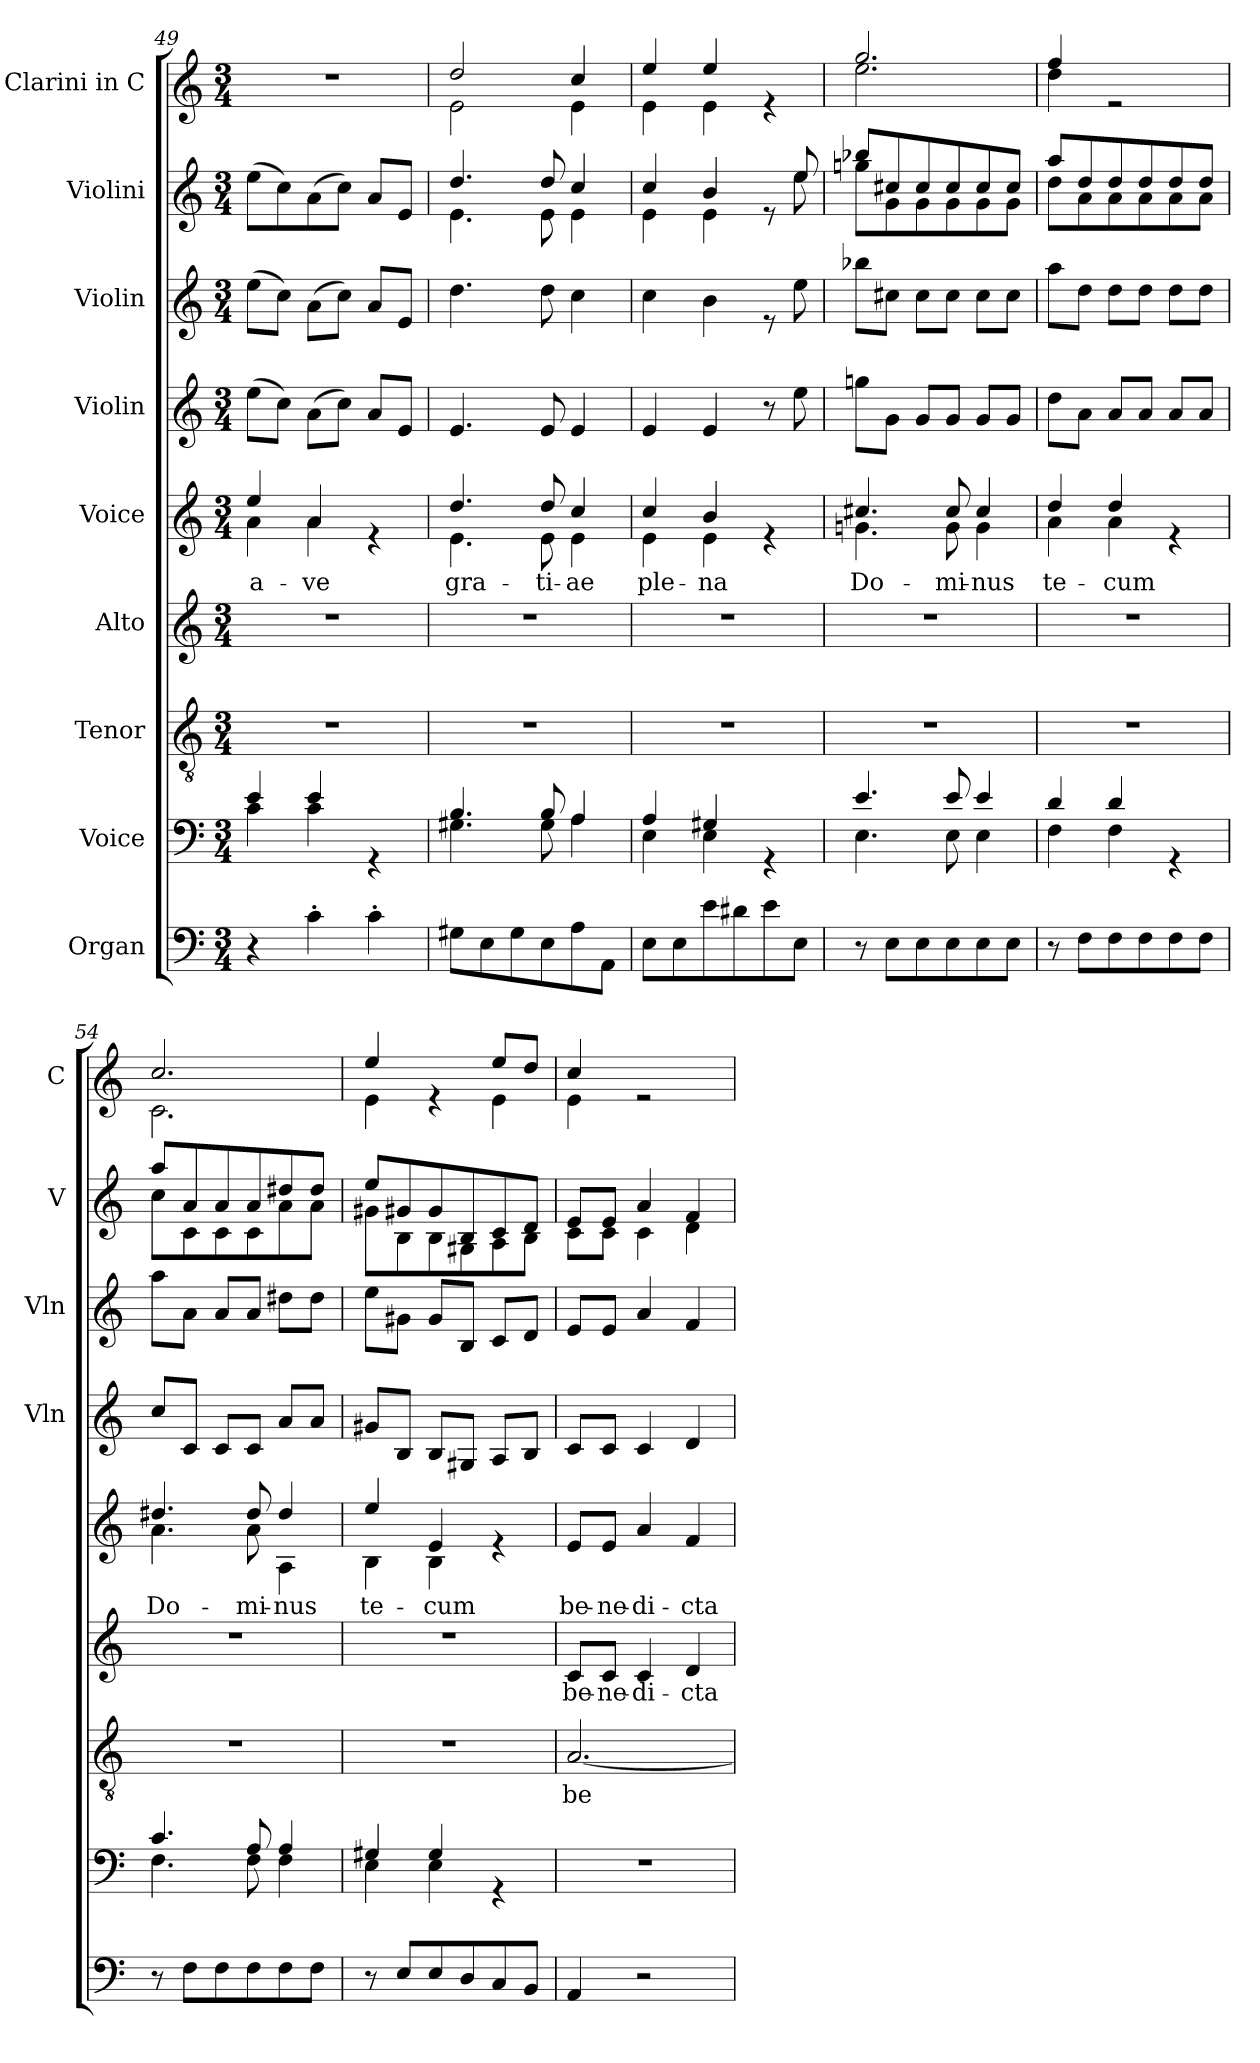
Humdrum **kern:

**kern	**kern	**kern	**text	**kern	**text	**kern	**text	**kern	**kern	**kern	**kern
*part9	*part8	*part7	*part7	*part6	*part6	*part5	*part5	*part4	*part3	*part2	*part1
*staff9	*staff8	*staff7	*staff7	*staff6	*staff6	*staff5	*staff5	*staff4	*staff3	*staff2	*staff1
*I"Organ	*I"Voice	*I"Tenor	*	*I"Alto	*	*I"Voice	*	*I"Violin	*I"Violin	*I"Violini	*I"Clarini in C
*	*	*	*	*	*	*	*	*I'Vln	*I'Vln	*I'V	*I'C
*clefF4	*clefF4	*clefGv2	*	*clefG2	*	*clefG2	*	*clefG2	*clefG2	*clefG2	*clefG2
*k[]	*k[]	*k[]	*	*k[]	*	*k[]	*	*k[]	*k[]	*k[]	*k[]
*M3/4	*M3/4	*M3/4	*	*M3/4	*	*M3/4	*	*M3/4	*M3/4	*M3/4	*M3/4
=49	=49	=49	=49	=49	=49	=49	=49	=49	=49	=49	=49
*	*^	*	*	*	*	*	*	*	*	*	*
!	!	!	!	!	!	!	!	!LO:LY:b	!	!	!	!
*	*	*	*	*	*	*	*^	*	*	*	*	*
4r	4e/	4c\	2.r	.	2.r	.	4ee/	4a\	a-	(8ee\L	(8ee\L	(8ee\L	2.r
.	.	.	.	.	.	.	.	.	.	8cc\J)	8cc\J)	8cc\)	.
!	!	!	!	!	!	!	!	!	!LO:LY:b	!	!	!	!
4c'\	4e/	4c\	.	.	.	.	4a/	4a\	-ve	(8a\L	(8a\L	(8a\	.
.	.	.	.	.	.	.	.	.	.	8cc\J)	8cc\J)	8cc\J)	.
4c'\	4rGG	4ryy	.	.	.	.	4re	4ryy	.	8a/L	8a/L	8a/L	.
.	.	.	.	.	.	.	.	.	.	8e/J	8e/J	8e/J	.
=50	=50	=50	=50	=50	=50	=50	=50	=50	=50	=50	=50	=50	=50
!	!	!	!	!	!	!	!	!	!LO:LY:b	!	!	!	!
*	*	*	*	*	*	*	*	*	*	*	*	*^	*^
8G#X\L	4.B/	4.G#X\	2.r	.	2.r	.	4.dd/	4.e\	gra-	4.e/	4.dd\	4.dd/	4.e\	2dd/	2e\
8E\	.	.	.	.	.	.	.	.	.	.	.	.	.	.	.
8G#\	.	.	.	.	.	.	.	.	.	.	.	.	.	.	.
!	!	!	!	!	!	!	!	!	!LO:LY:b	!	!	!	!	!	!
8E\	8B/	8G#\	.	.	.	.	8dd/	8e\	-ti-	8e/	8dd\	8dd/	8e\	.	.
!	!	!	!	!	!	!	!	!	!LO:LY:b	!	!	!	!	!	!
8A\	4A/	4A\	.	.	.	.	4cc/	4e\	-ae	4e/	4cc\	4cc/	4e\	4cc/	4e\
8AA\J	.	.	.	.	.	.	.	.	.	.	.	.	.	.	.
=51	=51	=51	=51	=51	=51	=51	=51	=51	=51	=51	=51	=51	=51	=51	=51
!	!	!	!	!	!	!	!	!	!LO:LY:b	!	!	!	!	!	!
8E\L	4A/	4E\	2.r	.	2.r	.	4cc/	4e\	ple-	4e/	4cc\	4cc/	4e\	4ee/	4e\
8E\	.	.	.	.	.	.	.	.	.	.	.	.	.	.	.
!	!	!	!	!	!	!	!	!	!LO:LY:b	!	!	!	!	!	!
8e\	4G#X/	4E\	.	.	.	.	4b/	4e\	-na	4e/	4b\	4b/	4e\	4ee/	4e\
8d#X\	.	.	.	.	.	.	.	.	.	.	.	.	.	.	.
8e\	4rGG	4ryy	.	.	.	.	4re	4ryy	.	8r	8re	8re	8ryy	4re	4ryy
8E\J	.	.	.	.	.	.	.	.	.	8ee\	8ee\	8ee/	8ee\	.	.
!!LO:PB:g=z	!!
=52	=52	=52	=52	=52	=52	=52	=52	=52	=52	=52	=52	=52	=52	=52	=52
!	!	!	!	!	!	!	!	!	!LO:LY:b	!	!	!	!	!	!
8r	4.e/	4.E\	2.r	.	2.r	.	4.cc#X/	4.gn\	Do-	8ggn\L	8bb-X\L	8bb-X/L	8ggn\L	2.gg/	2.ee\
8E\L	.	.	.	.	.	.	.	.	.	8g\J	8cc#X\J	8cc#X/	8g\	.	.
8E\	.	.	.	.	.	.	.	.	.	8g/L	8cc#\L	8cc#/	8g\	.	.
!	!	!	!	!	!	!	!	!	!LO:LY:b	!	!	!	!	!	!
8E\	8e/	8E\	.	.	.	.	8cc#/	8g\	-mi-	8g/J	8cc#\J	8cc#/	8g\	.	.
!	!	!	!	!	!	!	!	!	!LO:LY:b	!	!	!	!	!	!
8E\	4e/	4E\	.	.	.	.	4cc#/	4g\	-nus	8g/L	8cc#\L	8cc#/	8g\	.	.
8E\J	.	.	.	.	.	.	.	.	.	8g/J	8cc#\J	8cc#/J	8g\J	.	.
=53	=53	=53	=53	=53	=53	=53	=53	=53	=53	=53	=53	=53	=53	=53	=53
!	!	!	!	!	!	!	!	!	!LO:LY:b	!	!	!	!	!	!
8r	4d/	4F\	2.r	.	2.r	.	4dd/	4a\	te-	8dd\L	8aa\L	8aa/L	8dd\L	4ff/	4dd\
8F\L	.	.	.	.	.	.	.	.	.	8a\J	8dd\J	8dd/	8a\	.	.
!	!	!	!	!	!	!	!	!	!LO:LY:b	!	!	!	!	!	!
8F\	4d/	4F\	.	.	.	.	4dd/	4a\	-cum	8a/L	8dd\L	8dd/	8a\	2re	2ryy
8F\	.	.	.	.	.	.	.	.	.	8a/J	8dd\J	8dd/	8a\	.	.
8F\	4rGG	4ryy	.	.	.	.	4re	4ryy	.	8a/L	8dd\L	8dd/	8a\	.	.
8F\J	.	.	.	.	.	.	.	.	.	8a/J	8dd\J	8dd/J	8a\J	.	.
=54	=54	=54	=54	=54	=54	=54	=54	=54	=54	=54	=54	=54	=54	=54	=54
!	!	!	!	!	!	!	!	!	!LO:LY:b	!	!	!	!	!	!
8r	4.c/	4.F\	2.r	.	2.r	.	4.dd#X/	4.a\	Do-	8cc/L	8aa\L	8aa/L	8cc\L	2.cc/	2.c\
8F\L	.	.	.	.	.	.	.	.	.	8c/J	8a\J	8a/	8c\	.	.
8F\	.	.	.	.	.	.	.	.	.	8c/L	8a/L	8a/	8c\	.	.
!	!	!	!	!	!	!	!	!	!LO:LY:b	!	!	!	!	!	!
8F\	8A/	8F\	.	.	.	.	8dd#/	8a\	-mi-	8c/J	8a/J	8a/	8c\	.	.
!	!	!	!	!	!	!	!	!	!LO:LY:b	!	!	!	!	!	!
8F\	4A/	4F\	.	.	.	.	4dd#/	4A\	-nus	8a/L	8dd#X\L	8dd#X/	8a\	.	.
8F\J	.	.	.	.	.	.	.	.	.	8a/J	8dd#\J	8dd#/J	8a\J	.	.
=55	=55	=55	=55	=55	=55	=55	=55	=55	=55	=55	=55	=55	=55	=55	=55
!	!	!	!	!	!	!	!	!	!LO:LY:b	!	!	!	!	!	!
8r	4G#X/	4E\	2.r	.	2.r	.	4ee/	4B\	te-	8g#X/L	8ee\L	8ee/L	8g#X\L	4ee/	4e\
8E/L	.	.	.	.	.	.	.	.	.	8B/J	8g#X\J	8g#X/	8B\	.	.
!	!	!	!	!	!	!	!	!	!LO:LY:b	!	!	!	!	!	!
8E/	4G#/	4E\	.	.	.	.	4e/	4B\	-cum	8B/L	8g#/L	8g#/	8B\	4re	4ryy
8D/	.	.	.	.	.	.	.	.	.	8G#X/J	8B/J	8B/	8G#X\	.	.
8C/	4rGG	4ryy	.	.	.	.	4re	4ryy	.	8A/L	8c/L	8c/	8A\	8ee/L	4e\
8BB/J	.	.	.	.	.	.	.	.	.	8B/J	8d/J	8d/J	8B\J	8dd/J	.
*	*v	*v	*	*	*	*	*v	*v	*	*	*	*	*	*	*
!!LO:LB:g=z	!!
=56	=56	=56	=56	=56	=56	=56	=56	=56	=56	=56	=56	=56	=56
!	!	!	!LO:LY:b	!	!LO:LY:b	!	!LO:LY:b	!	!	!	!	!	!
4AA/	2.r	[2.A/	be-	8c/L	be-	8e/L	be-	8c/L	8e/L	8e/L	8c\L	4cc/	4e\
!	!	!	!	!	!LO:LY:b	!	!LO:LY:b	!	!	!	!	!	!
.	.	.	.	8c/J	-ne-	8e/J	-ne-	8c/J	8e/J	8e/J	8c\J	.	.
!	!	!	!	!	!LO:LY:b	!	!LO:LY:b	!	!	!	!	!	!
2r	.	.	.	4c/	-di-	4a/	-di-	4c/	4a/	4a/	4c\	2re	2ryy
!	!	!	!	!	!LO:LY:b	!	!LO:LY:b	!	!	!	!	!	!
.	.	.	.	4d/	-cta	4f/	-cta	4d/	4f/	4f/	4d\	.	.
*	*	*	*	*	*	*	*	*	*	*v	*v	*	*
*	*	*	*	*	*	*	*	*	*	*	*v	*v
=	=	=	=	=	=	=	=	=	=	=	=
*-	*-	*-	*-	*-	*-	*-	*-	*-	*-	*-	*-
